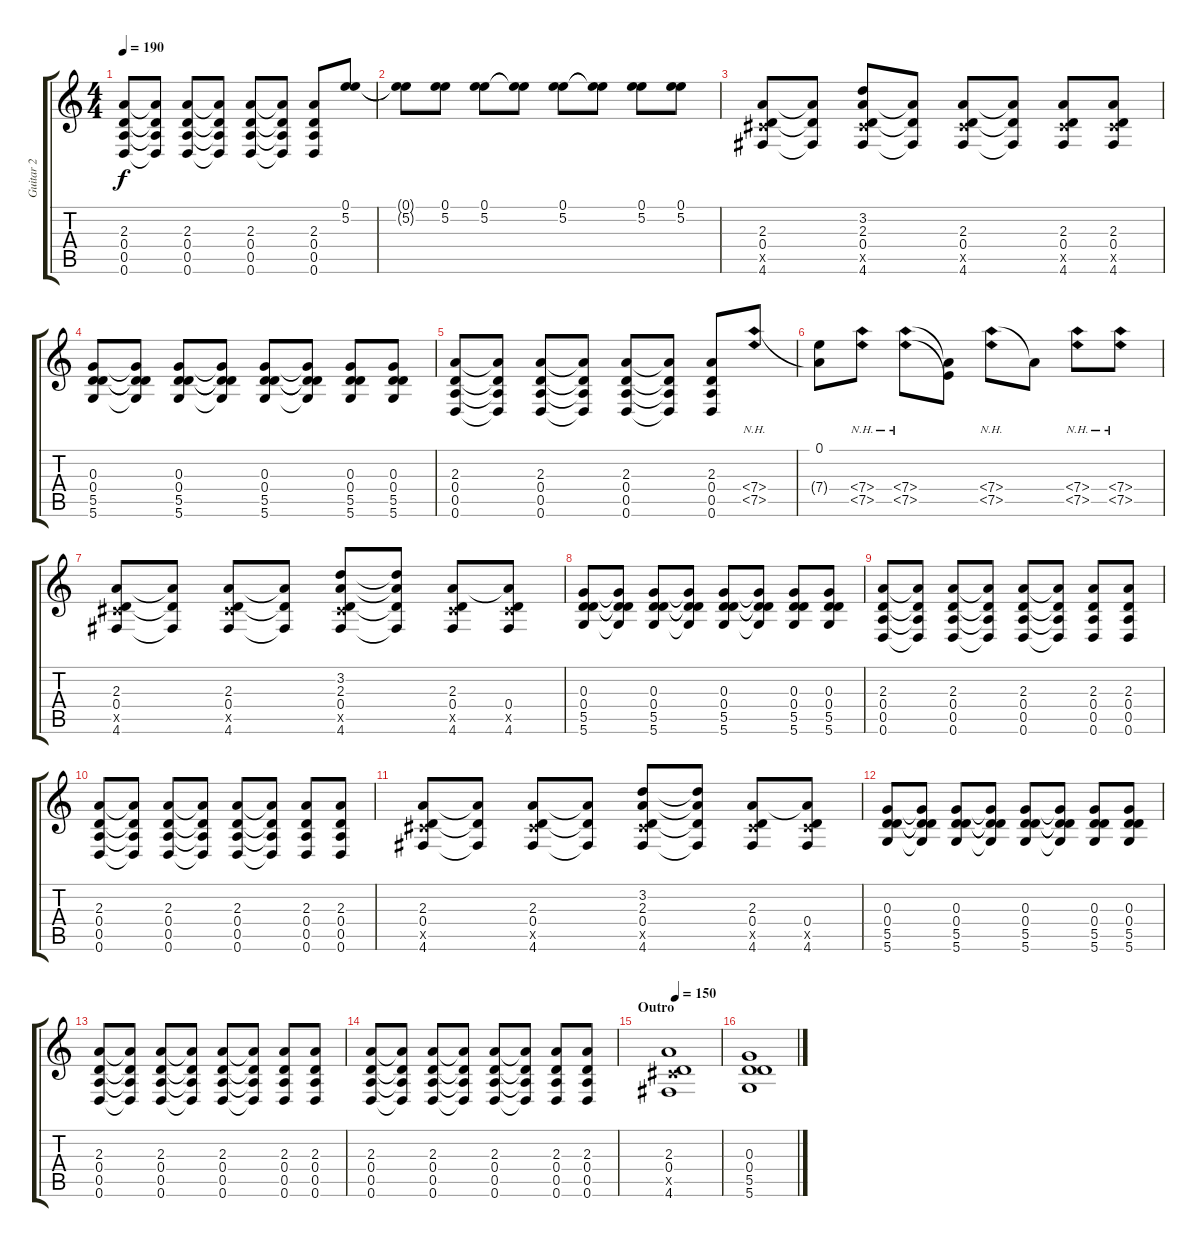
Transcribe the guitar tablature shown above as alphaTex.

\track ("Guitar 2" "Guitar 2") {instrument distortionguitar}
\staff {score tabs}
\tuning (E4 B3 G3 D3 A2 D2) {hide}
\ts (4 4)
\tempo 190
\clef g2
\ks c
(2.3 0.4 0.5 0.6).8{dy f} (2.3{t} 0.4{t} 0.5{t} 0.6{t}).8 (2.3 0.4 0.5 0.6).8 (2.3{t} 0.4{t} 0.5{t} 0.6{t}).8 (2.3 0.4 0.5 0.6).8 (2.3{t} 0.4{t} 0.5{t} 0.6{t}).8 (2.3 0.4 0.5 0.6).8 (0.1 5.2).8 |
(0.1{t} 5.2{t}).8 (0.1 5.2).8 (0.1 5.2).8 (0.1{t} 5.2{t}).8 (0.1 5.2).8 (0.1{t} 5.2{t}).8 (0.1 5.2).8 (0.1 5.2).8 |
(2.3 0.4 4.5{x} 4.6).8 (2.3{t} 0.4{t} 4.6{t}).8 (3.2 2.3 0.4 4.5{x} 4.6).8 (2.3{t} 0.4{t} 4.6{t}).8 (2.3 0.4 4.5{x} 4.6).8 (2.3{t} 0.4{t} 4.6{t}).8 (2.3 0.4 4.5{x} 4.6).8 (2.3 0.4 4.5{x} 4.6).8 |
(0.3 0.4 5.5 5.6).8 (0.3{t} 0.4{t} 5.5{t} 5.6{t}).8 (0.3 0.4 5.5 5.6).8 (0.3{t} 0.4{t} 5.5{t} 5.6{t}).8 (0.3 0.4 5.5 5.6).8 (0.3{t} 0.4{t} 5.5{t} 5.6{t}).8 (0.3 0.4 5.5 5.6).8 (0.3 0.4 5.5 5.6).8 |
(2.3 0.4 0.5 0.6).8 (2.3{t} 0.4{t} 0.5{t} 0.6{t}).8 (2.3 0.4 0.5 0.6).8 (2.3{t} 0.4{t} 0.5{t} 0.6{t}).8 (2.3 0.4 0.5 0.6).8 (2.3{t} 0.4{t} 0.5{t} 0.6{t}).8 (2.3 0.4 0.5 0.6).8 (7.4{nh} 7.5{nh}).8 |
(0.1 7.4{t}).8 (7.4{nh} 7.5{nh}).8 (7.4{nh} 7.5{nh}).8 (7.4{t} 7.5{t}).8 (7.4{nh} 7.5{nh}).8 7.4{t}.8 (7.4{nh} 7.5{nh}).8 (7.4{nh} 7.5{nh}).8 |
(2.3 0.4 4.5{x} 4.6).8 (2.3{t} 0.4{t} 4.6{t}).8 (2.3 0.4 4.5{x} 4.6).8 (2.3{t} 0.4{t} 4.6{t}).8 (3.2 2.3 0.4 4.5{x} 4.6).8 (3.2{t} 2.3{t} 0.4{t} 4.6{t}).8 (2.3 0.4 4.5{x} 4.6).8 (2.3{t} 0.4 4.5{x} 4.6).8 |
(0.3 0.4 5.5 5.6).8 (0.3{t} 0.4{t} 5.5{t} 5.6{t}).8 (0.3 0.4 5.5 5.6).8 (0.3{t} 0.4{t} 5.5{t} 5.6{t}).8 (0.3 0.4 5.5 5.6).8 (0.3{t} 0.4{t} 5.5{t} 5.6{t}).8 (0.3 0.4 5.5 5.6).8 (0.3 0.4 5.5 5.6).8 |
(2.3 0.4 0.5 0.6).8 (2.3{t} 0.4{t} 0.5{t} 0.6{t}).8 (2.3 0.4 0.5 0.6).8 (2.3{t} 0.4{t} 0.5{t} 0.6{t}).8 (2.3 0.4 0.5 0.6).8 (2.3{t} 0.4{t} 0.5{t} 0.6{t}).8 (2.3 0.4 0.5 0.6).8 (2.3 0.4 0.5 0.6).8 |
(2.3 0.4 0.5 0.6).8 (2.3{t} 0.4{t} 0.5{t} 0.6{t}).8 (2.3 0.4 0.5 0.6).8 (2.3{t} 0.4{t} 0.5{t} 0.6{t}).8 (2.3 0.4 0.5 0.6).8 (2.3{t} 0.4{t} 0.5{t} 0.6{t}).8 (2.3 0.4 0.5 0.6).8 (2.3 0.4 0.5 0.6).8 |
(2.3 0.4 4.5{x} 4.6).8 (2.3{t} 0.4{t} 4.6{t}).8 (2.3 0.4 4.5{x} 4.6).8 (2.3{t} 0.4{t} 4.6{t}).8 (3.2 2.3 0.4 4.5{x} 4.6).8 (3.2{t} 2.3{t} 0.4{t} 4.6{t}).8 (2.3 0.4 4.5{x} 4.6).8 (2.3{t} 0.4 4.5{x} 4.6).8 |
(0.3 0.4 5.5 5.6).8 (0.3{t} 0.4{t} 5.5{t} 5.6{t}).8 (0.3 0.4 5.5 5.6).8 (0.3{t} 0.4{t} 5.5{t} 5.6{t}).8 (0.3 0.4 5.5 5.6).8 (0.3{t} 0.4{t} 5.5{t} 5.6{t}).8 (0.3 0.4 5.5 5.6).8 (0.3 0.4 5.5 5.6).8 |
(2.3 0.4 0.5 0.6).8 (2.3{t} 0.4{t} 0.5{t} 0.6{t}).8 (2.3 0.4 0.5 0.6).8 (2.3{t} 0.4{t} 0.5{t} 0.6{t}).8 (2.3 0.4 0.5 0.6).8 (2.3{t} 0.4{t} 0.5{t} 0.6{t}).8 (2.3 0.4 0.5 0.6).8 (2.3 0.4 0.5 0.6).8 |
(2.3 0.4 0.5 0.6).8 (2.3{t} 0.4{t} 0.5{t} 0.6{t}).8 (2.3 0.4 0.5 0.6).8 (2.3{t} 0.4{t} 0.5{t} 0.6{t}).8 (2.3 0.4 0.5 0.6).8 (2.3{t} 0.4{t} 0.5{t} 0.6{t}).8 (2.3 0.4 0.5 0.6).8 (2.3 0.4 0.5 0.6).8 |
\section ("" "Outro")
\tempo 150
(2.3 0.4 4.5{x} 4.6).1 |
(0.3 0.4 5.5 5.6).1
